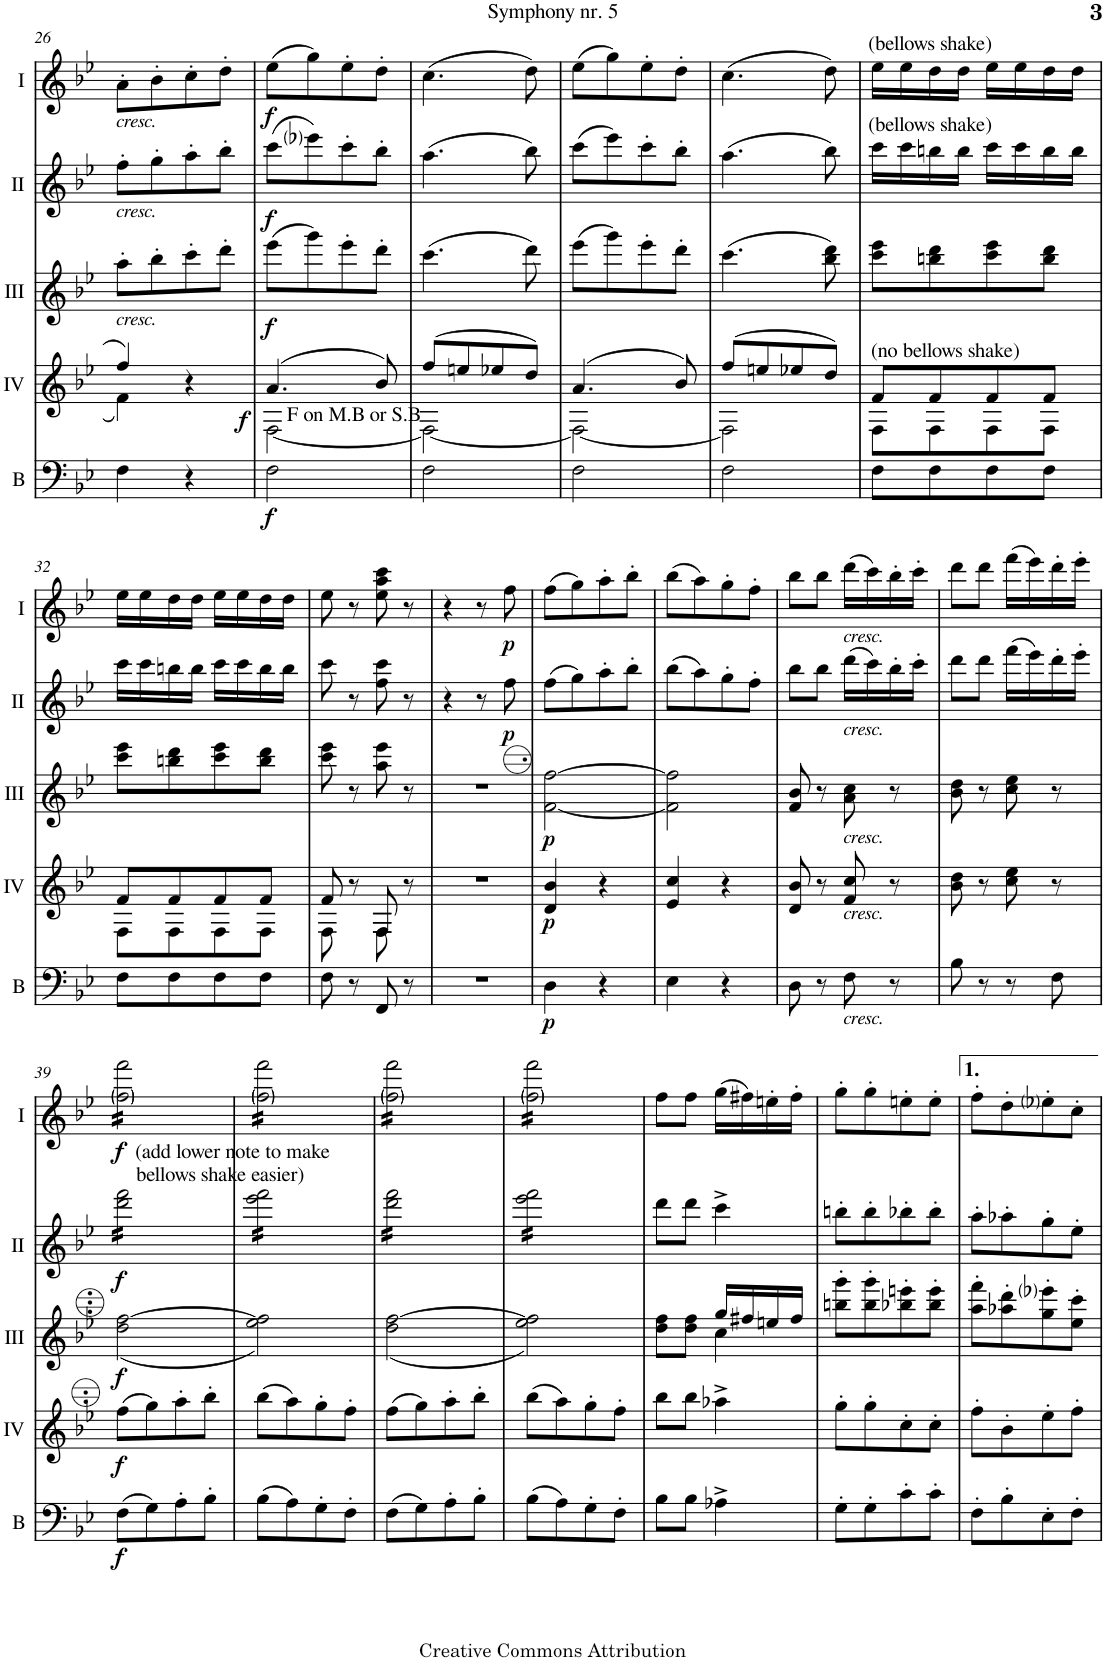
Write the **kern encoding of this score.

**kern	**dynam	**kern	**dynam	**kern	**dynam	**kern	**dynam	**kern	**dynam
*part5	*part5	*part4	*part4	*part3	*part3	*part2	*part2	*part1	*part1
*staff5	*staff5	*staff4	*staff4	*staff3	*staff3	*staff2	*staff2	*staff1	*staff1
*I"Bass	*	*I"Acc. 4	*	*I"Acc. 3	*	*I"Acc. 2	*	*I"Acc. 1	*
*I'B	*	*	*	*	*	*	*	*	*
!!LO:PB:g=z
*clefF4	*	*clefG2	*	*clefG2	*	*clefG2	*	*clefG2	*
*Trd7c12	*	*Trd7c12	*	*	*	*Trd7c12	*	*	*
*k[b-e-]	*	*k[b-e-]	*	*k[b-e-]	*	*k[b-e-]	*	*k[b-e-]	*
*M2/4	*	*M2/4	*	*M2/4	*	*M2/4	*	*M2/4	*
=26	=26	=26	=26	=26	=26	=26	=26	=26	=26
*	*	*^	*	*	*	*	*	*	*
!	!	!	!	!	!	!	!	!	!LO:TX:b:i:t=cresc.	!
!	!	!	!	!	!	!	!LO:TX:b:i:t=cresc.	!	!	!
!	!	!	!	!	!LO:TX:b:i:t=cresc.	!	!	!	!	!
4F\	.	4ff/	4f\	.	8a'\L	.	8ff'\L	.	8a'\L	.
.	.	.	.	.	8b-'\	.	8gg'\	.	8b-'\	.
4r	.	4r	4ryy	.	8cc'\	.	8aa'\	.	8cc'\	.
.	.	.	.	.	8dd'\J	.	8bb-'\J	.	8dd'\J	.
=27	=27	=27	=27	=27	=27	=27	=27	=27	=27	=27
!	!	!LO:TX:b:t=F on M.B or S.B	!	!	!	!	!	!	!	!
!	!LO:DY:b	!	!	!	!	!LO:DY:b	!	!LO:DY:b	!	!LO:DY:b
2F\	f	(4.a/	[2F\	.	(8ee-\L	f	(8ccc\L	f	(8ee-\L	f
.	.	.	.	.	8gg\)	.	8eee-i\)	.	8gg\)	.
.	.	.	.	.	8ee-'\	.	8ccc'\	.	8ee-'\	.
.	.	8b-/)	.	.	8dd'\J	.	8bb-'\J	.	8dd'\J	.
=28	=28	=28	=28	=28	=28	=28	=28	=28	=28	=28
2F\	.	(8ff/L	2F\_	.	(4.cc\	.	(4.aa\	.	(4.cc\	.
.	.	8een/	.	.	.	.	.	.	.	.
.	.	8ee-X/	.	.	.	.	.	.	.	.
.	.	8dd/J)	.	.	8dd\)	.	8bb-\)	.	8dd\)	.
=29	=29	=29	=29	=29	=29	=29	=29	=29	=29	=29
2F\	.	(4.a/	2F\_	.	(8ee-\L	.	(8ccc\L	.	(8ee-\L	.
.	.	.	.	.	8gg\)	.	8eee-\)	.	8gg\)	.
.	.	.	.	.	8ee-'\	.	8ccc'\	.	8ee-'\	.
.	.	8b-/)	.	.	8dd'\J	.	8bb-'\J	.	8dd'\J	.
=30	=30	=30	=30	=30	=30	=30	=30	=30	=30	=30
2F\	.	(8ff/L	2F\]	.	(4.cc\	.	(4.aa\	.	(4.cc\	.
.	.	8een/	.	.	.	.	.	.	.	.
.	.	8ee-X/	.	.	.	.	.	.	.	.
.	.	8dd/J)	.	.	8b-\ 8dd\)	.	8bb-\)	.	8dd\)	.
=31	=31	=31	=31	=31	=31	=31	=31	=31	=31	=31
!	!	!	!	!	!	!	!	!	!LO:TX:a:t=(bellows shake)	!
!	!	!	!	!	!	!	!LO:TX:a:t=(bellows shake)	!	!	!
!	!	!LO:TX:a:t=(no bellows shake)	!	!	!	!	!	!	!	!
8F\L	.	8f/L	8F\L	.	8cc\ 8ee-\L	.	16ccc\LL	.	16ee-\LL	.
.	.	.	.	.	.	.	16ccc\	.	16ee-\	.
8F\	.	8f/	8F\	.	8bn\ 8dd\	.	16bbn\	.	16dd\	.
.	.	.	.	.	.	.	16bb\JJ	.	16dd\JJ	.
8F\	.	8f/	8F\	.	8cc\ 8ee-\	.	16ccc\LL	.	16ee-\LL	.
.	.	.	.	.	.	.	16ccc\	.	16ee-\	.
8F\J	.	8f/J	8F\J	.	8b\ 8dd\J	.	16bb\	.	16dd\	.
.	.	.	.	.	.	.	16bb\JJ	.	16dd\JJ	.
!!LO:LB:g=z
=32	=32	=32	=32	=32	=32	=32	=32	=32	=32	=32
8F\L	.	8f/L	8F\L	.	8cc\ 8ee-\L	.	16ccc\LL	.	16ee-\LL	.
.	.	.	.	.	.	.	16ccc\	.	16ee-\	.
8F\	.	8f/	8F\	.	8bn\ 8dd\	.	16bbn\	.	16dd\	.
.	.	.	.	.	.	.	16bb\JJ	.	16dd\JJ	.
8F\	.	8f/	8F\	.	8cc\ 8ee-\	.	16ccc\LL	.	16ee-\LL	.
.	.	.	.	.	.	.	16ccc\	.	16ee-\	.
8F\J	.	8f/J	8F\J	.	8b\ 8dd\J	.	16bb\	.	16dd\	.
.	.	.	.	.	.	.	16bb\JJ	.	16dd\JJ	.
=33	=33	=33	=33	=33	=33	=33	=33	=33	=33	=33
8F\	.	8f/	8F\	.	8cc\ 8ee-\	.	8ccc\	.	8ee-\	.
8r	.	8r	8ryy	.	8r	.	8r	.	8r	.
8FF/	.	8F/	8F\	.	8a\ 8ee-\	.	8ff\ 8ccc\	.	8ee-\ 8aa\ 8ccc\	.
8r	.	8r	8ryy	.	8r	.	8r	.	8r	.
*	*	*v	*v	*	*	*	*	*	*	*
=34	=34	=34	=34	=34	=34	=34	=34	=34	=34
2r	.	2r	.	2r	.	4r	.	4r	.
.	.	.	.	.	.	8r	.	8r	.
!	!	!	!	!	!	!	!LO:DY:b	!	!LO:DY:b
.	.	.	.	.	.	8ff\	p	8ff\	p
=35	=35	=35	=35	=35	=35	=35	=35	=35	=35
!	!LO:DY:b	!	!LO:DY:b	!	!LO:DY:b	!	!	!	!
4D\	p	4d/ 4b-/	p	[2f\ [2ff\	p	(8ff\L	.	(8ff\L	.
.	.	.	.	.	.	8gg\)	.	8gg\)	.
4r	.	4r	.	.	.	8aa'\	.	8aa'\	.
.	.	.	.	.	.	8bb-'\J	.	8bb-'\J	.
=36	=36	=36	=36	=36	=36	=36	=36	=36	=36
4E-\	.	4e-/ 4cc/	.	2f\] 2ff\]	.	(8bb-\L	.	(8bb-\L	.
.	.	.	.	.	.	8aa\)	.	8aa\)	.
4r	.	4r	.	.	.	8gg'\	.	8gg'\	.
.	.	.	.	.	.	8ff'\J	.	8ff'\J	.
=37	=37	=37	=37	=37	=37	=37	=37	=37	=37
8D\	.	8d/ 8b-/	.	8f/ 8b-/	.	8bb-\L	.	8bb-\L	.
8r	.	8r	.	8r	.	8bb-\J	.	8bb-\J	.
!	!	!	!	!	!	!	!	!LO:TX:b:i:t=cresc.	!
!	!	!	!	!	!	!LO:TX:b:i:t=cresc.	!	!	!
!	!	!	!	!LO:TX:b:i:t=cresc.	!	!	!	!	!
!	!	!LO:TX:b:i:t=cresc.	!	!	!	!	!	!	!
!LO:TX:b:i:t=cresc.	!	!	!	!	!	!	!	!	!
8F\	.	8f/ 8cc/	.	8a\ 8cc\	.	(16ddd\LL	.	(16ddd\LL	.
.	.	.	.	.	.	16ccc\)	.	16ccc\)	.
8r	.	8r	.	8r	.	16bb-'\	.	16bb-'\	.
.	.	.	.	.	.	16ccc'\JJ	.	16ccc'\JJ	.
=38	=38	=38	=38	=38	=38	=38	=38	=38	=38
8B-\	.	8b-\ 8dd\	.	8b-\ 8dd\	.	8ddd\L	.	8ddd\L	.
8r	.	8r	.	8r	.	8ddd\J	.	8ddd\J	.
8r	.	8cc\ 8ee-\	.	8cc\ 8ee-\	.	(16fff\LL	.	(16fff\LL	.
.	.	.	.	.	.	16eee-\)	.	16eee-\)	.
8F\	.	8r	.	8r	.	16ddd'\	.	16ddd'\	.
.	.	.	.	.	.	16eee-'\JJ	.	16eee-'\JJ	.
!!LO:LB:g=z
=39	=39	=39	=39	=39	=39	=39	=39	=39	=39
!	!	!	!	!	!	!	!	!LO:TX:b:t=(add lower note to make	!
!	!	!	!	!	!	!	!	!LO:TX:b:t=bellows shake easier)	!
!	!LO:DY:b	!	!LO:DY:b	!	!LO:DY:b	!	!LO:DY:b	!	!LO:DY:b
*	*	*	*	*	*	*tremolo	*	*	*
*	*	*	*	*	*	*	*	*tremolo	*
(8F\L	f	(8ff\L	f	(<2d\ [2f\	f	16ddd\ 16fff\LL	f	16ff\ 16fff\LL	f
.	.	.	.	.	.	16ddd\ 16fff\	.	16ff\ 16fff\	.
8G\)	.	8gg\)	.	.	.	16ddd\ 16fff\	.	16ff\ 16fff\	.
.	.	.	.	.	.	16ddd\ 16fff\	.	16ff\ 16fff\	.
8A'\	.	8aa'\	.	.	.	16ddd\ 16fff\	.	16ff\ 16fff\	.
.	.	.	.	.	.	16ddd\ 16fff\	.	16ff\ 16fff\	.
8B-'\J	.	8bb-'\J	.	.	.	16ddd\ 16fff\	.	16ff\ 16fff\	.
.	.	.	.	.	.	16ddd\ 16fff\JJ	.	16ff\ 16fff\JJ	.
=40	=40	=40	=40	=40	=40	=40	=40	=40	=40
(8B-\L	.	(8bb-\L	.	2e-\ 2f\])	.	16eee-\ 16fff\LL	.	16ff\ 16fff\LL	.
.	.	.	.	.	.	16eee-\ 16fff\	.	16ff\ 16fff\	.
8A\)	.	8aa\)	.	.	.	16eee-\ 16fff\	.	16ff\ 16fff\	.
.	.	.	.	.	.	16eee-\ 16fff\	.	16ff\ 16fff\	.
8G'\	.	8gg'\	.	.	.	16eee-\ 16fff\	.	16ff\ 16fff\	.
.	.	.	.	.	.	16eee-\ 16fff\	.	16ff\ 16fff\	.
8F'\J	.	8ff'\J	.	.	.	16eee-\ 16fff\	.	16ff\ 16fff\	.
.	.	.	.	.	.	16eee-\ 16fff\JJ	.	16ff\ 16fff\JJ	.
=41	=41	=41	=41	=41	=41	=41	=41	=41	=41
(8F\L	.	(8ff\L	.	(<2d\ [2f\	.	16ddd\ 16fff\LL	.	16ff\ 16fff\LL	.
.	.	.	.	.	.	16ddd\ 16fff\	.	16ff\ 16fff\	.
8G\)	.	8gg\)	.	.	.	16ddd\ 16fff\	.	16ff\ 16fff\	.
.	.	.	.	.	.	16ddd\ 16fff\	.	16ff\ 16fff\	.
8A'\	.	8aa'\	.	.	.	16ddd\ 16fff\	.	16ff\ 16fff\	.
.	.	.	.	.	.	16ddd\ 16fff\	.	16ff\ 16fff\	.
8B-'\J	.	8bb-'\J	.	.	.	16ddd\ 16fff\	.	16ff\ 16fff\	.
.	.	.	.	.	.	16ddd\ 16fff\JJ	.	16ff\ 16fff\JJ	.
=42	=42	=42	=42	=42	=42	=42	=42	=42	=42
(8B-\L	.	(8bb-\L	.	2e-\ 2f\])	.	16eee-\ 16fff\LL	.	16ff\ 16fff\LL	.
.	.	.	.	.	.	16eee-\ 16fff\	.	16ff\ 16fff\	.
8A\)	.	8aa\)	.	.	.	16eee-\ 16fff\	.	16ff\ 16fff\	.
.	.	.	.	.	.	16eee-\ 16fff\	.	16ff\ 16fff\	.
8G'\	.	8gg'\	.	.	.	16eee-\ 16fff\	.	16ff\ 16fff\	.
.	.	.	.	.	.	16eee-\ 16fff\	.	16ff\ 16fff\	.
8F'\J	.	8ff'\J	.	.	.	16eee-\ 16fff\	.	16ff\ 16fff\	.
.	.	.	.	.	.	16eee-\ 16fff\JJ	.	16ff\ 16fff\JJ	.
*	*	*	*	*	*	*	*	*Xtremolo	*
*	*	*	*	*	*	*Xtremolo	*	*	*
=43	=43	=43	=43	=43	=43	=43	=43	=43	=43
*	*	*	*	*^	*	*	*	*	*
8B-\L	.	8bb-\L	.	8d\ 8f\L	4ryy	.	8ddd\L	.	8ff\L	.
8B-\J	.	8bb-\J	.	8d\ 8f\J	.	.	8ddd\J	.	8ff\J	.
4A-X^\	.	4aa-X^\	.	16g/LL	4c\	.	4ccc^\	.	(16gg\LL	.
.	.	.	.	16f#X/	.	.	.	.	16ff#X\)	.
.	.	.	.	16en/	.	.	.	.	16een'\	.
.	.	.	.	16f#/JJ	.	.	.	.	16ff#'\JJ	.
*	*	*	*	*v	*v	*	*	*	*	*
=44	=44	=44	=44	=44	=44	=44	=44	=44	=44
8G'\L	.	8gg'\L	.	8bn\' 8gg\'L	.	8bbn'\L	.	8gg'\L	.
8G'\	.	8gg'\	.	8b\' 8gg\'	.	8bb'\	.	8gg'\	.
8c'\	.	8cc'\	.	8b-X\' 8een\'	.	8bb-X'\	.	8een'\	.
8c'\J	.	8cc'\J	.	8b-\' 8ee\'J	.	8bb-'\J	.	8ee'\J	.
=45	=45	=45	=45	=45	=45	=45	=45	=45	=45
8F'\L	.	8ff'\L	.	8a\' 8ff\'L	.	8aa'\L	.	8ff'\L	.
8B-'\	.	8b-'\	.	8a-X\' 8dd\'	.	8aa-X'\	.	8dd'\	.
8E-'\	.	8ee-'\	.	8g\' 8ee-i\'	.	8gg'\	.	8ee-i'\	.
8F'\J	.	8ff'\J	.	8e-\' 8cc\'J	.	8ee-'\J	.	8cc'\J	.
=	=	=	=	=	=	=	=	=	=
*-	*-	*-	*-	*-	*-	*-	*-	*-	*-
